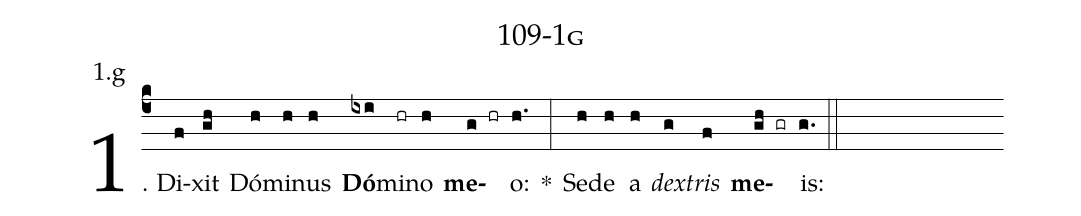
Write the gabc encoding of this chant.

name: 109-1g;
annotation: 1.g;
%%
(c4)1. Di(f)xit(gh) Dó(h)mi(h)nus(h) <b>Dó</b>(ixi)mi(hr)no(h) <b>me</b>(g hr)o:(h.) *(:) Se(h)de(h) a(h) <i>dex</i>(g)<i>tris</i>(f) <b>me</b>(gh gr)is:(g.) (::)
